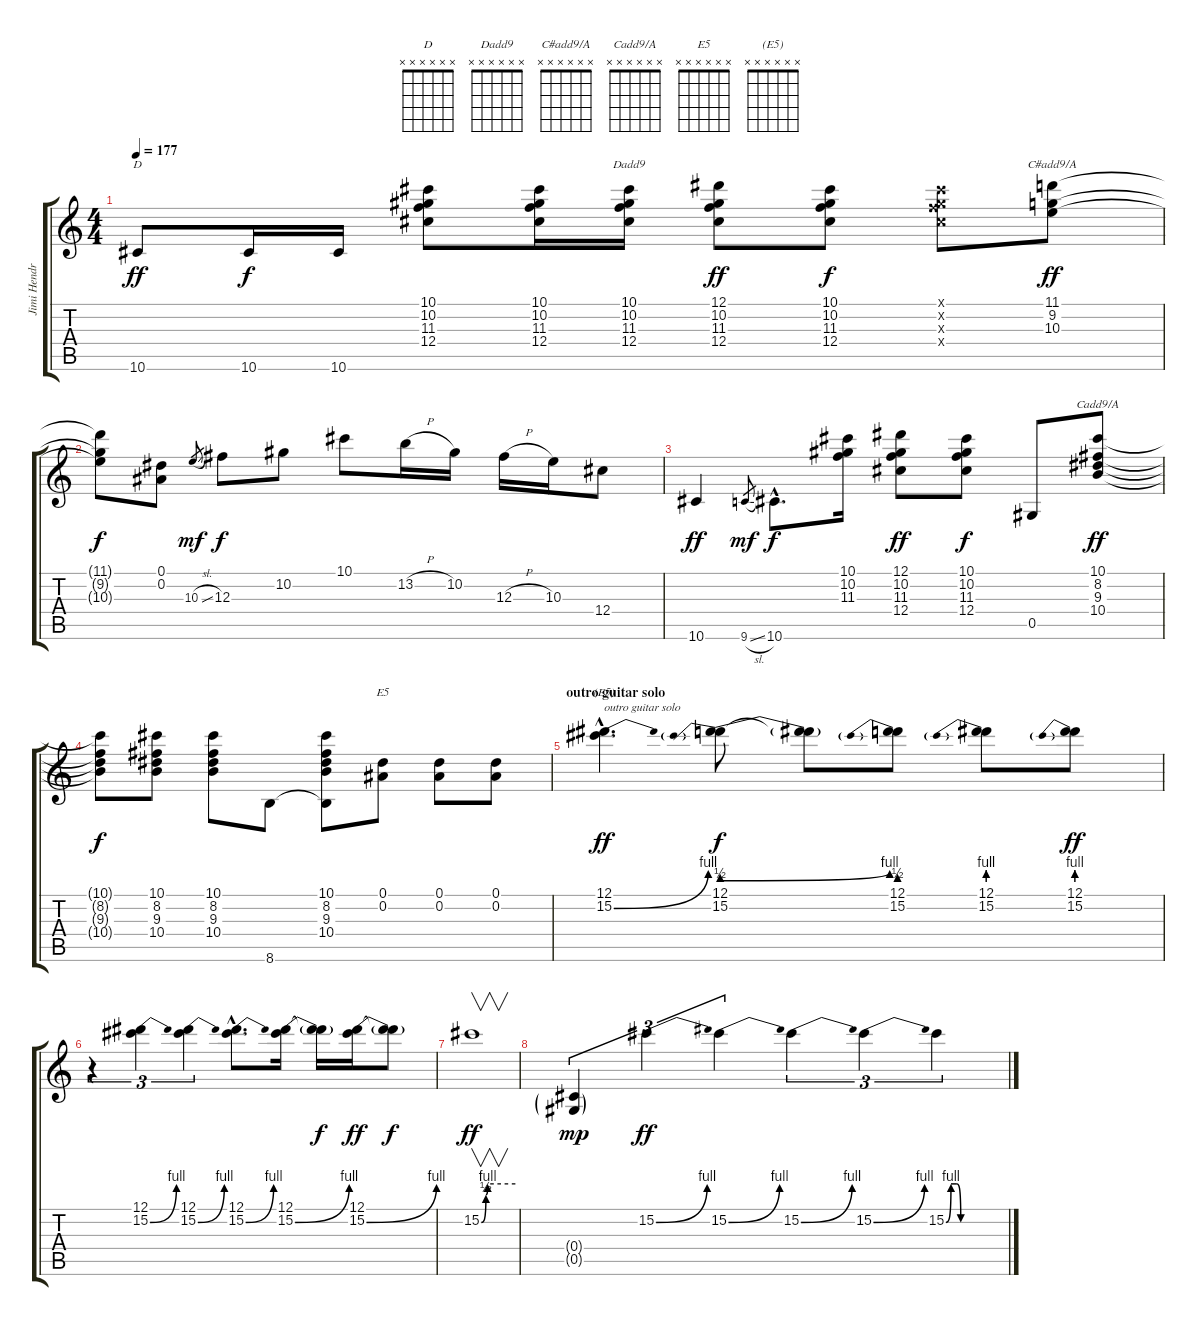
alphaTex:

\track ("Jimi Hendrix - Guitar" "Jimi Hendr") {instrument overdrivenguitar}
\staff {score tabs}
\tuning (Eb4 Bb3 Gb3 Db3 Ab2 Eb2) {hide}
\chord ("D" x x x x x x) {firstfret 0}
\chord ("Dadd9" x x x x x x) {firstfret 0}
\chord ("C#add9/A" x x x x x x) {firstfret 0}
\chord ("Cadd9/A" x x x x x x) {firstfret 0}
\chord ("E5" x x x x x x) {firstfret 0}
\chord ("(E5)" x x x x x x) {firstfret 0}
\ts (4 4)
\tempo 177
\clef g2
\ks c
10.6.8{ch "D" dy ff} 10.6.16{dy f} 10.6.16 (10.1 10.2 11.3 12.4).8 (10.1 10.2 11.3 12.4).16 (10.1 10.2 11.3 12.4).16{ch "Dadd9"} (12.1 10.2 11.3 12.4).8{dy ff} (10.1 10.2 11.3 12.4).8{dy f} (10.1{x} 10.2{x} 11.3{x} 12.4{x}).8 (11.1 9.2 10.3).8{ch "C#add9/A" dy ff} |
(11.1{t} 9.2{t} 10.3{t}).8{dy f} (0.1 0.2).8 10.3{sl}.8{gr dy mf} 12.3.8{dy f} 10.2.8 10.1.8 13.2{h}.16 10.2.16 12.3{h}.16 10.3.16 12.4.8 |
10.6.4{dy ff} 9.6{sl}.8{gr dy mf} 10.6{hac}.8{d dy f} (10.1 10.2 11.3).16 (12.1 10.2 11.3 12.4).8{dy ff} (10.1 10.2 11.3 12.4).8{dy f} 0.5.8 (10.1 8.2 9.3 10.4).8{ch "Cadd9/A" dy ff} |
(10.1{t} 8.2{t} 9.3{t} 10.4{t}).8{dy f} (10.1 8.2 9.3 10.4).8 (10.1 8.2 9.3 10.4).8 8.6.8 (10.1 8.2 9.3 10.4 8.6{t}).8 (0.1 0.2).8{ch "E5"} (0.1 0.2).8 (0.1 0.2).8 |
\section ("" "outro guitar solo")
(12.1{hac} 15.2{be (bend 0 0 60 4) hac}).4{d ch "(E5)" txt "outro guitar solo" dy ff} (12.1 15.2{be (prebendbend 0 2 60 4)}).8{dy f} (12.1{t} 15.2{t}).8 (12.1 15.2{be (prebend 0 2 60 2)}).8 (12.1 15.2{be (prebend 0 4 60 4)}).8 (12.1 15.2{be (prebend 0 4 60 4)}).8{dy ff} |
r.4{tu (3 2)} (12.1 15.2{be (bend 0 0 60 4)}).4{tu (3 2)} (12.1 15.2{be (bend 0 0 60 4)}).4{tu (3 2)} (12.1{hac} 15.2{be (bend 0 0 60 4) hac}).8{d} (12.1 15.2{be (bend 0 0 60 4)}).16 (12.1{t} 15.2{t}).16{dy f} (12.1 15.2{be (bend 0 0 60 4)}).16{dy ff} (12.1{t} 15.2{t}).8{dy f} |
15.2{be (custom 0 0 8 2 11 4 60 4)}.1{v dy ff} |
(0.4{g} 0.5{g}).4{tu (3 2) dy mp} 15.2{be (bend 0 0 60 4)}.4{tu (3 2) dy ff} 15.2{be (bend 0 0 60 4)}.4{tu (3 2)} 15.2{be (bend 0 0 60 4)}.4{tu (3 2)} 15.2{be (bend 0 0 60 4)}.4{tu (3 2)} 15.2{be (custom 0 0 5 4 11 4 15 0 60 0)}.4{tu (3 2)}
